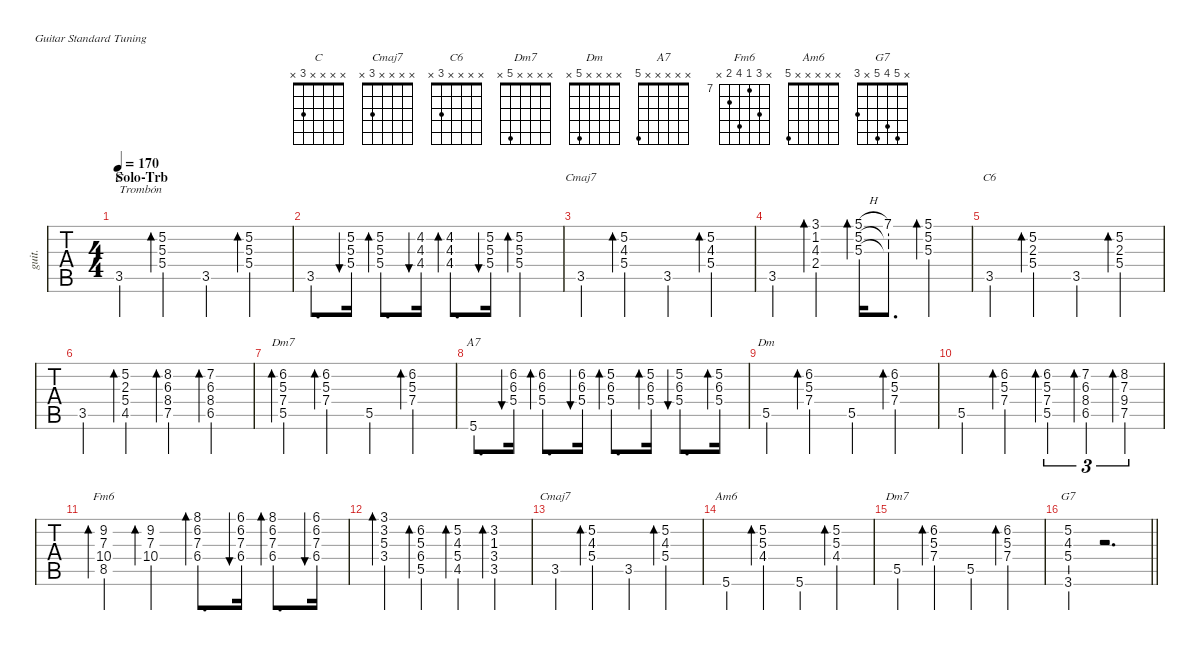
\defaultSystemsLayout 4
\hideDynamics
\useSystemSignSeparator
\otherSystemsTrackNameOrientation horizontal
\extendBarLines
\track ("Guitarra" "guit.") {instrument electricguitarjazz}
\staff {tabs}
\tuning (E4 B3 G3 D3 A2 E2)
\chord ("C" x x x x 3 x) {showfingering false}
\chord ("Cmaj7" x x x x 3 x) {showfingering false}
\chord ("C6" x x x x 3 x) {showfingering false}
\chord ("Dm7" x 6 5 7 5 x) {firstfret 5 showfingering false barre 5}
\chord ("Dm7" x x x x 5 x) {showfingering false}
\chord ("Dm" x x x x 5 x) {showfingering false}
\chord ("A7" x x x x x 5) {showfingering false}
\chord ("Fm6" x 9 7 10 8 x) {firstfret 7 showfingering false}
\chord ("Am6" x x x x x 5) {showfingering false}
\chord ("G7" x 5 4 5 x 3) {showfingering false}
\ts (4 4)
\section ("" "Solo-Trb")
\tempo 170
\clef g2
\ks c
3.5.4{ch "C" txt "Trombón" dy f beam Up} (5.2{st} 5.3{st} 5.4{st}).4{bd 60 beam Down} 3.5.4{beam Up} (5.2{st} 5.3{st} 5.4{st}).4{bd 60 beam Down} |
3.5.8{d beam Up} (5.2{st} 5.3{st} 5.4{st}).16{bu 60 beam Up} (5.2 5.3 5.4).8{d bd 60 beam Down} (4.2{acc #} 4.3 4.4{acc #}).16{bu 60 beam Down} (4.2{acc #} 4.3 4.4{acc #}).8{d bd 60 beam Down} (5.2 5.3 5.4).16{bu 60 beam Down} (5.2 5.3 5.4).4{bd 60 beam Down} |
3.5.4{ch "Cmaj7" beam Up} (5.2{st} 4.3{st} 5.4{st}).4{bd 60 beam Down} 3.5.4{beam Up} (5.2{st} 4.3{st} 5.4{st}).4{bd 60 beam Down} |
3.5.4{beam Up} (3.1 1.2{st} 4.3{st} 2.4{st}).4{bd 60 beam Down} (5.1{h st} 5.2{st} 5.3{st}).16{bd 60 beam Down} (7.1{st} 5.2{t} 5.3{t}).8{d beam Down} (5.1 5.2{st} 5.3{st}).4{bd 60 beam Down} |
3.5.4{ch "C6" beam Up} (5.2{st} 2.3{st} 5.4{st}).4{bd 60 beam Down} 3.5.4{beam Up} (5.2{st} 2.3{st} 5.4{st}).4{bd 60 beam Down} |
3.5.4{beam Up} (5.2 2.3 5.4 4.5{acc #}).4{bd 60 beam Up} (8.2 6.3{acc #} 8.4{acc #} 7.5).4{bd 60 beam Down} (7.2{acc #} 6.3{acc #} 8.4{acc #} 6.5{acc #}).4{bd 60 beam Up} |
(6.2 5.3 7.4 5.5).4{bd 60 ch "Dm7" beam Up} (6.2{st} 5.3{st} 7.4{st}).4{bd 60 beam Down} 5.5.4{beam Up} (6.2{st} 5.3{st} 7.4{st}).4{bd 60 beam Down} |
5.6.8{d ch "A7" beam Up} (6.2 6.3{acc #} 5.4).16{bu 60 beam Up} (6.2 6.3{acc #} 5.4).8{d bd 60 beam Down} (6.2 6.3{acc #} 5.4).16{bu 60 beam Down} (5.2 6.3{acc #} 5.4).8{d bd 60 beam Down} (5.2 6.3{acc #} 5.4).16{bd 60 beam Down} (5.2 6.3{acc #} 5.4).8{d bu 60 beam Down} (5.2 6.3{acc #} 5.4).16{bd 60 beam Down} |
5.5.4{ch "Dm" beam Up} (6.2{st} 5.3{st} 7.4{st}).4{bd 60 beam Down} 5.5.4{beam Up} (6.2{st} 5.3{st} 7.4{st}).4{bd 60 beam Down} |
5.5.4{beam Up} (6.2{st} 5.3{st} 7.4{st}).4{bd 60 beam Down} (6.2 5.3 7.4 5.5).4{tu (3 2) bd 60 beam Up} (7.2{acc #} 6.3{acc #} 8.4{acc #} 6.5{acc #}).4{tu (3 2) bd 60 beam Up} (8.2 7.3 9.4 7.5).4{tu (3 2) bd 60 beam Down} |
(9.2{acc #} 7.3 10.4 8.5).4{bd 60 ch "Fm6" beam Down} (9.2{st acc #} 7.3{st} 10.4{st}).4{bd 60 beam Down} (8.1 6.2 7.3 6.4{acc #}).8{d bd 60 beam Down} (6.1{acc #} 6.2 7.3 6.4{acc #}).16{bu 60 beam Down} (8.1 6.2 7.3 6.4{acc #}).8{d bd 60 beam Down} (6.1{acc #} 6.2 7.3 6.4{acc #}).16{bu 60 beam Down} |
(3.1{st} 3.2{st} 5.3{st} 3.4{st}).4{bd 60 beam Down} (6.2{st} 5.3{st} 6.4{st acc #} 5.5{st}).4{bd 60 beam Up} (5.2{st} 4.3{st} 5.4{st} 4.5{st acc #}).4{bd 60 beam Up} (3.2{st} 1.3{st acc #} 3.4{st} 3.5{st}).4{bd 60 beam Up} |
3.5.4{ch "Cmaj7" beam Up} (5.2{st} 4.3{st} 5.4{st}).4{bd 60 beam Down} 3.5.4{beam Up} (5.2{st} 4.3{st} 5.4{st}).4{bd 60 beam Down} |
5.6.4{ch "Am6" beam Up} (5.2{st} 5.3{st} 4.4{st acc #}).4{bd 60 beam Down} 5.6.4{beam Up} (5.2{st} 5.3{st} 4.4{st acc #}).4{bd 60 beam Down} |
5.5.4{ch "Dm7" beam Up} (6.2{st} 5.3{st} 7.4{st}).4{bd 60 beam Down} 5.5.4{beam Up} (6.2{st} 5.3{st} 7.4{st}).4{bd 60 beam Down} |
\barLineRight lightlight
(5.2 4.3 5.4 3.6).4{ch "G7" dy mf beam Up} r.2{d beam Up}
